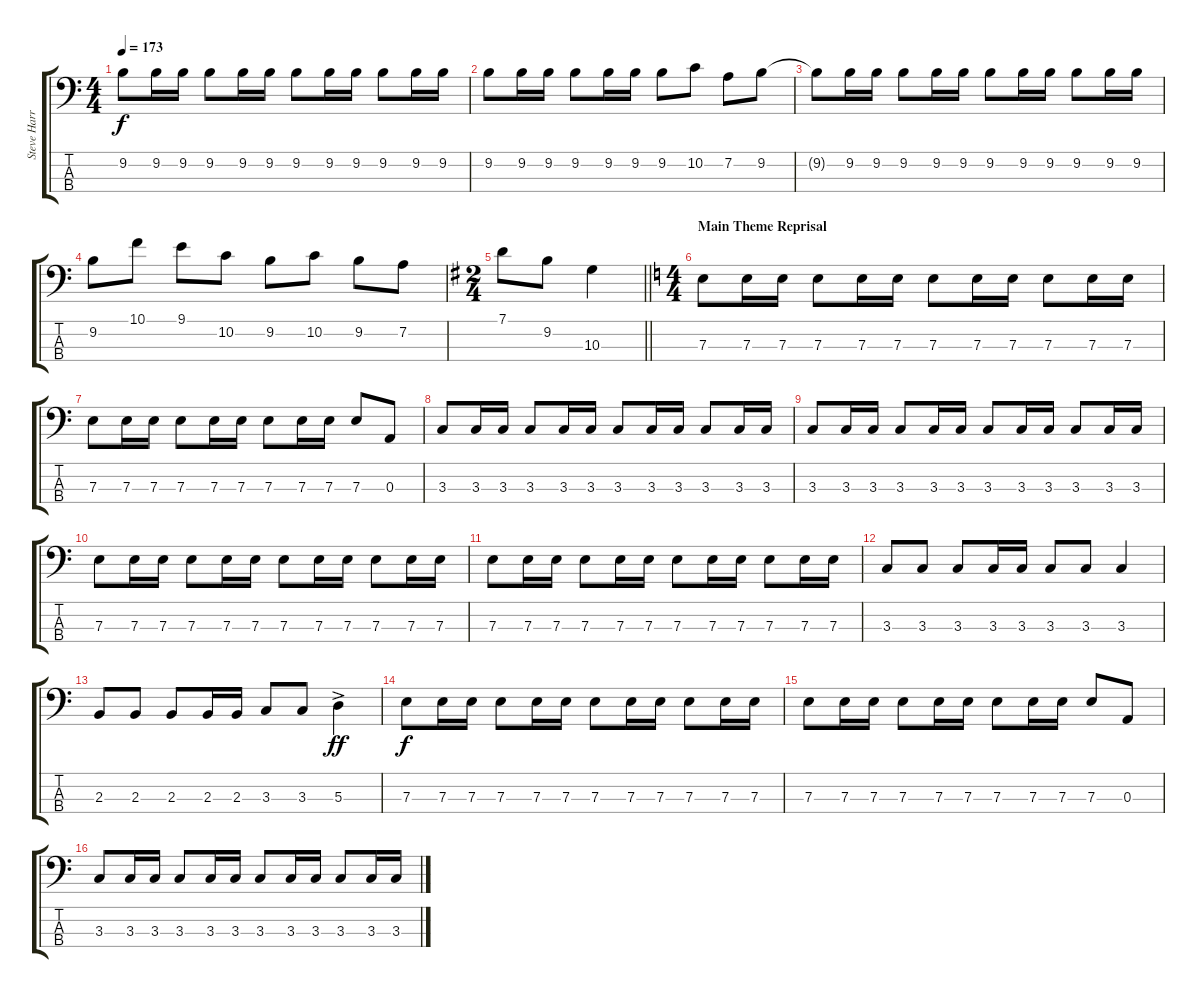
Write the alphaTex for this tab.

\track ("Steve Harris" "Steve Harr") {instrument electricbassfinger}
\staff {score tabs}
\tuning (G2 D2 A1 E1) {hide}
\ts (4 4)
\tempo 173
\clef f4
\ks c
9.2.8{dy f} 9.2.16 9.2.16 9.2.8 9.2.16 9.2.16 9.2.8 9.2.16 9.2.16 9.2.8 9.2.16 9.2.16 |
9.2.8 9.2.16 9.2.16 9.2.8 9.2.16 9.2.16 9.2.8 10.2.8 7.2.8 9.2.8 |
9.2{t}.8 9.2.16 9.2.16 9.2.8 9.2.16 9.2.16 9.2.8 9.2.16 9.2.16 9.2.8 9.2.16 9.2.16 |
9.2.8 10.1.8 9.1.8 10.2.8 9.2.8 10.2.8 9.2.8 7.2.8 |
\ts (2 4)
\barLineRight lightlight
\ks g
7.1.8 9.2.8 10.3.4 |
\ts (4 4)
\section ("" "Main Theme Reprisal")
\ks c
7.3.8 7.3.16 7.3.16 7.3.8 7.3.16 7.3.16 7.3.8 7.3.16 7.3.16 7.3.8 7.3.16 7.3.16 |
7.3.8 7.3.16 7.3.16 7.3.8 7.3.16 7.3.16 7.3.8 7.3.16 7.3.16 7.3.8 0.3.8 |
3.3.8 3.3.16 3.3.16 3.3.8 3.3.16 3.3.16 3.3.8 3.3.16 3.3.16 3.3.8 3.3.16 3.3.16 |
3.3.8 3.3.16 3.3.16 3.3.8 3.3.16 3.3.16 3.3.8 3.3.16 3.3.16 3.3.8 3.3.16 3.3.16 |
7.3.8 7.3.16 7.3.16 7.3.8 7.3.16 7.3.16 7.3.8 7.3.16 7.3.16 7.3.8 7.3.16 7.3.16 |
7.3.8 7.3.16 7.3.16 7.3.8 7.3.16 7.3.16 7.3.8 7.3.16 7.3.16 7.3.8 7.3.16 7.3.16 |
3.3.8 3.3.8 3.3.8 3.3.16 3.3.16 3.3.8 3.3.8 3.3.4 |
2.3.8 2.3.8 2.3.8 2.3.16 2.3.16 3.3.8 3.3.8 5.3{ac}.4{dy ff} |
7.3.8{dy f} 7.3.16 7.3.16 7.3.8 7.3.16 7.3.16 7.3.8 7.3.16 7.3.16 7.3.8 7.3.16 7.3.16 |
7.3.8 7.3.16 7.3.16 7.3.8 7.3.16 7.3.16 7.3.8 7.3.16 7.3.16 7.3.8 0.3.8 |
3.3.8 3.3.16 3.3.16 3.3.8 3.3.16 3.3.16 3.3.8 3.3.16 3.3.16 3.3.8 3.3.16 3.3.16
